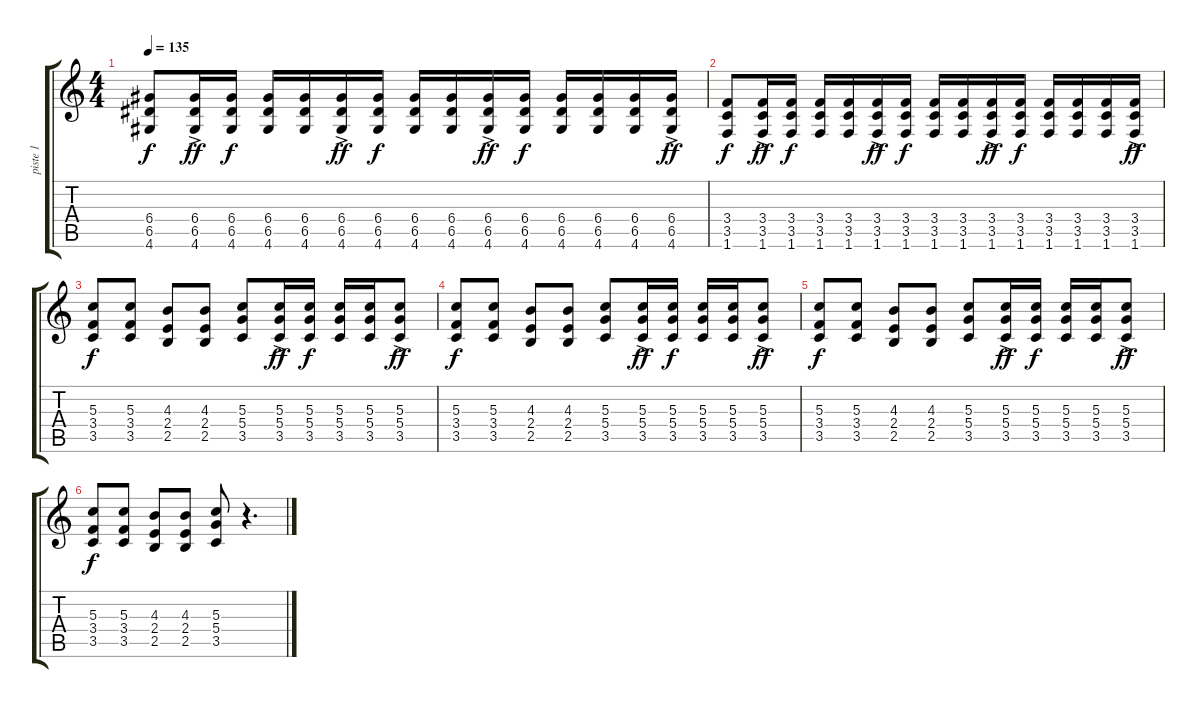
\track ("piste 1" "piste 1") {instrument overdrivenguitar}
\staff {score tabs}
\tuning (E4 B3 G3 D3 A2 E2) {hide}
\ts (4 4)
\tempo 135
\clef g2
\ks c
(6.4 6.5 4.6).8{dy f} (6.4{ac} 6.5{ac} 4.6{ac}).16{dy ff} (6.4 6.5 4.6).16{dy f} (6.4 6.5 4.6).16 (6.4 6.5 4.6).16 (6.4{ac} 6.5 4.6).16{dy ff} (6.4 6.5 4.6).16{dy f} (6.4 6.5 4.6).16 (6.4 6.5 4.6).16 (6.4{ac} 6.5{ac} 4.6{ac}).16{dy ff} (6.4 6.5 4.6).16{dy f} (6.4 6.5 4.6).16 (6.4 6.5 4.6).16 (6.4 6.5 4.6).16 (6.4{ac} 6.5{ac} 4.6{ac}).16{dy ff} |
(3.4 3.5 1.6).8{dy f} (3.4{ac} 3.5{ac} 1.6{ac}).16{dy ff} (3.4 3.5 1.6).16{dy f} (3.4 3.5 1.6).16 (3.4 3.5 1.6).16 (3.4{ac} 3.5 1.6).16{dy ff} (3.4 3.5 1.6).16{dy f} (3.4 3.5 1.6).16 (3.4 3.5 1.6).16 (3.4{ac} 3.5{ac} 1.6{ac}).16{dy ff} (3.4 3.5 1.6).16{dy f} (3.4 3.5 1.6).16 (3.4 3.5 1.6).16 (3.4 3.5 1.6).16 (3.4{ac} 3.5{ac} 1.6{ac}).16{dy ff} |
(5.3 3.4 3.5).8{dy f} (5.3 3.4 3.5).8 (4.3 2.4 2.5).8 (4.3 2.4 2.5).8 (5.3 5.4 3.5).8 (5.3{ac} 5.4{ac} 3.5{ac}).16{dy ff} (5.3 5.4 3.5).16{dy f} (5.3 5.4 3.5).16 (5.3 5.4 3.5).16 (5.3{ac} 5.4{ac} 3.5{ac}).8{dy ff} |
(5.3 3.4 3.5).8{dy f} (5.3 3.4 3.5).8 (4.3 2.4 2.5).8 (4.3 2.4 2.5).8 (5.3 5.4 3.5).8 (5.3{ac} 5.4{ac} 3.5{ac}).16{dy ff} (5.3 5.4 3.5).16{dy f} (5.3 5.4 3.5).16 (5.3 5.4 3.5).16 (5.3{ac} 5.4{ac} 3.5{ac}).8{dy ff} |
(5.3 3.4 3.5).8{dy f} (5.3 3.4 3.5).8 (4.3 2.4 2.5).8 (4.3 2.4 2.5).8 (5.3 5.4 3.5).8 (5.3{ac} 5.4{ac} 3.5{ac}).16{dy ff} (5.3 5.4 3.5).16{dy f} (5.3 5.4 3.5).16 (5.3 5.4 3.5).16 (5.3{ac} 5.4{ac} 3.5{ac}).8{dy ff} |
(5.3 3.4 3.5).8{dy f} (5.3 3.4 3.5).8 (4.3 2.4 2.5).8 (4.3 2.4 2.5).8 (5.3 5.4 3.5).8 r.4{d}
